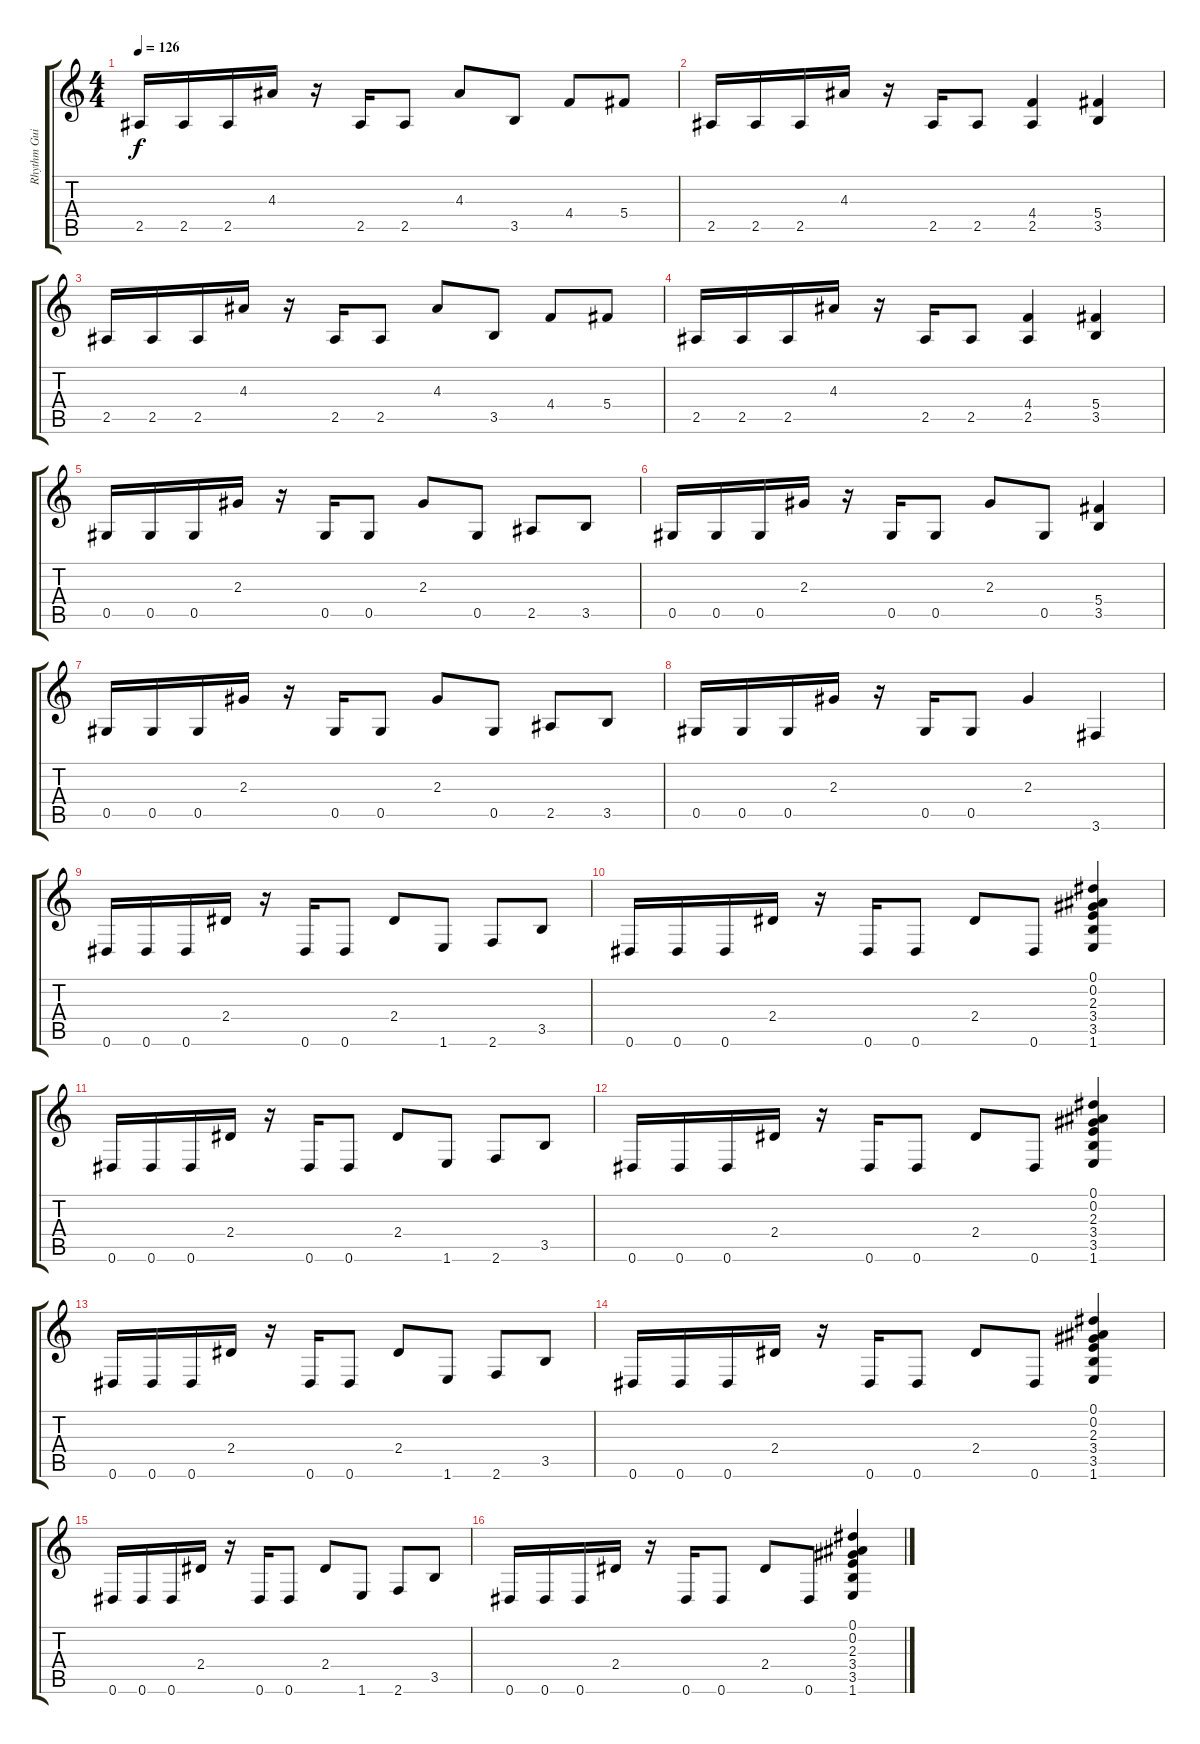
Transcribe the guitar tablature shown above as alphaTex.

\track ("Rhythm Guitar" "Rhythm Gui") {instrument distortionguitar}
\staff {score tabs}
\tuning (Eb4 Bb3 Gb3 Db3 Ab2 Eb2) {hide}
\ts (4 4)
\tempo 126
\clef g2
\ks c
2.5.16{dy f} 2.5.16 2.5.16 4.3.16 r.16 2.5.16 2.5.8 4.3.8 3.5.8 4.4.8 5.4.8 |
2.5.16 2.5.16 2.5.16 4.3.16 r.16 2.5.16 2.5.8 (4.4 2.5).4 (5.4 3.5).4 |
2.5.16 2.5.16 2.5.16 4.3.16 r.16 2.5.16 2.5.8 4.3.8 3.5.8 4.4.8 5.4.8 |
2.5.16 2.5.16 2.5.16 4.3.16 r.16 2.5.16 2.5.8 (4.4 2.5).4 (5.4 3.5).4 |
0.5.16 0.5.16 0.5.16 2.3.16 r.16 0.5.16 0.5.8 2.3.8 0.5.8 2.5.8 3.5.8 |
0.5.16 0.5.16 0.5.16 2.3.16 r.16 0.5.16 0.5.8 2.3.8 0.5.8 (5.4 3.5).4 |
0.5.16 0.5.16 0.5.16 2.3.16 r.16 0.5.16 0.5.8 2.3.8 0.5.8 2.5.8 3.5.8 |
0.5.16 0.5.16 0.5.16 2.3.16 r.16 0.5.16 0.5.8 2.3.4 3.6.4 |
0.6.16 0.6.16 0.6.16 2.4.16 r.16 0.6.16 0.6.8 2.4.8 1.6.8 2.6.8 3.5.8 |
0.6.16 0.6.16 0.6.16 2.4.16 r.16 0.6.16 0.6.8 2.4.8 0.6.8 (0.1 0.2 2.3 3.4 3.5 1.6).4 |
0.6.16 0.6.16 0.6.16 2.4.16 r.16 0.6.16 0.6.8 2.4.8 1.6.8 2.6.8 3.5.8 |
0.6.16 0.6.16 0.6.16 2.4.16 r.16 0.6.16 0.6.8 2.4.8 0.6.8 (0.1 0.2 2.3 3.4 3.5 1.6).4 |
0.6.16 0.6.16 0.6.16 2.4.16 r.16 0.6.16 0.6.8 2.4.8 1.6.8 2.6.8 3.5.8 |
0.6.16 0.6.16 0.6.16 2.4.16 r.16 0.6.16 0.6.8 2.4.8 0.6.8 (0.1 0.2 2.3 3.4 3.5 1.6).4 |
0.6.16 0.6.16 0.6.16 2.4.16 r.16 0.6.16 0.6.8 2.4.8 1.6.8 2.6.8 3.5.8 |
0.6.16 0.6.16 0.6.16 2.4.16 r.16 0.6.16 0.6.8 2.4.8 0.6.8 (0.1 0.2 2.3 3.4 3.5 1.6).4
